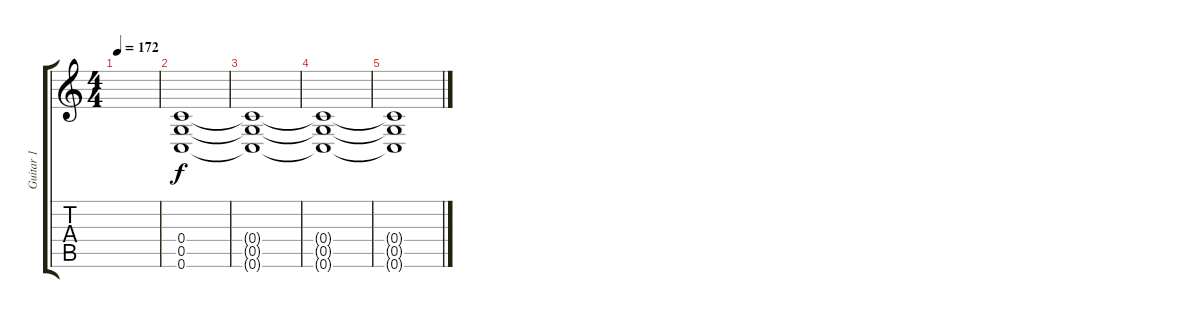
\track ("Guitar 1" "Guitar 1") {instrument distortionguitar}
\staff {score tabs}
\tuning (D4 A3 F3 C3 G2 C2) {hide}
\ts (4 4)
\tempo 172
\clef g2
\ks c
|
(0.4 0.5 0.6).1 |
(0.4{t} 0.5{t} 0.6{t}).1 |
(0.4{t} 0.5{t} 0.6{t}).1 |
(0.4{t} 0.5{t} 0.6{t}).1
